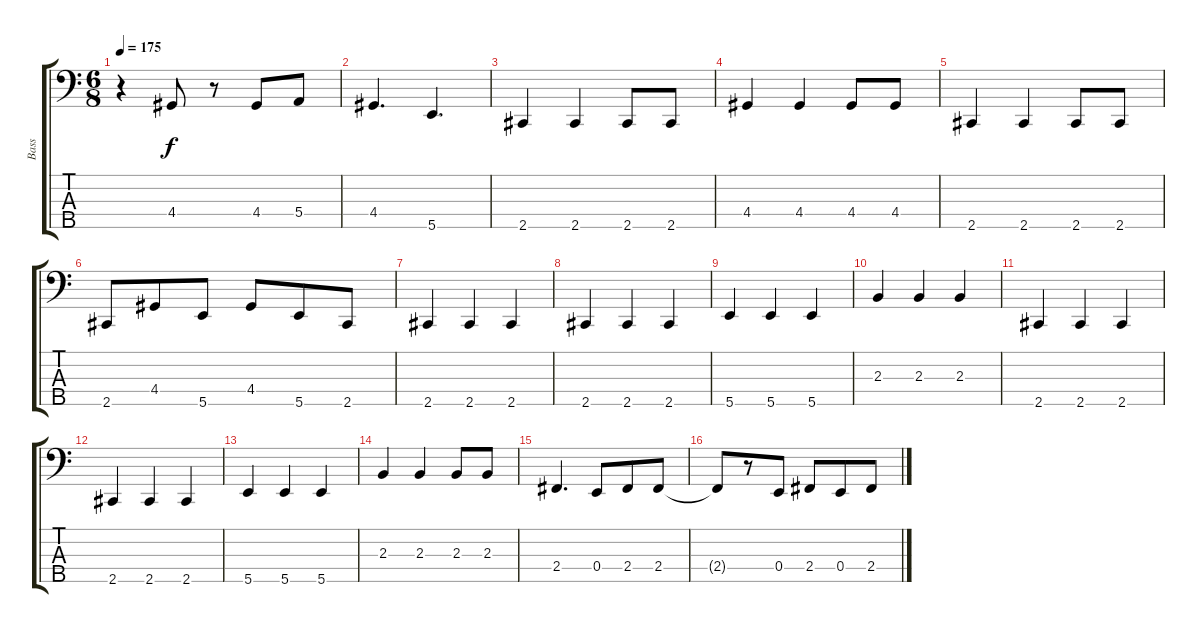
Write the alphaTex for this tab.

\track ("Bass" "Bass") {instrument electricbassfinger}
\staff {score tabs}
\tuning (G2 D2 A1 E1 B0) {hide}
\ts (6 8)
\tempo 175
\clef f4
\ks c
r.4{dy f} 4.4.8 r.8 4.4.8 5.4.8 |
4.4.4{d} 5.5.4{d} |
2.5.4 2.5.4 2.5.8 2.5.8 |
4.4.4 4.4.4 4.4.8 4.4.8 |
2.5.4 2.5.4 2.5.8 2.5.8 |
2.5.8 4.4.8 5.5.8 4.4.8 5.5.8 2.5.8 |
2.5.4 2.5.4 2.5.4 |
2.5.4 2.5.4 2.5.4 |
5.5.4 5.5.4 5.5.4 |
2.3.4 2.3.4 2.3.4 |
2.5.4 2.5.4 2.5.4 |
2.5.4 2.5.4 2.5.4 |
5.5.4 5.5.4 5.5.4 |
2.3.4 2.3.4 2.3.8 2.3.8 |
2.4.4{d} 0.4.8 2.4.8 2.4.8 |
2.4{t}.8 r.8 0.4.8 2.4.8 0.4.8 2.4.8
